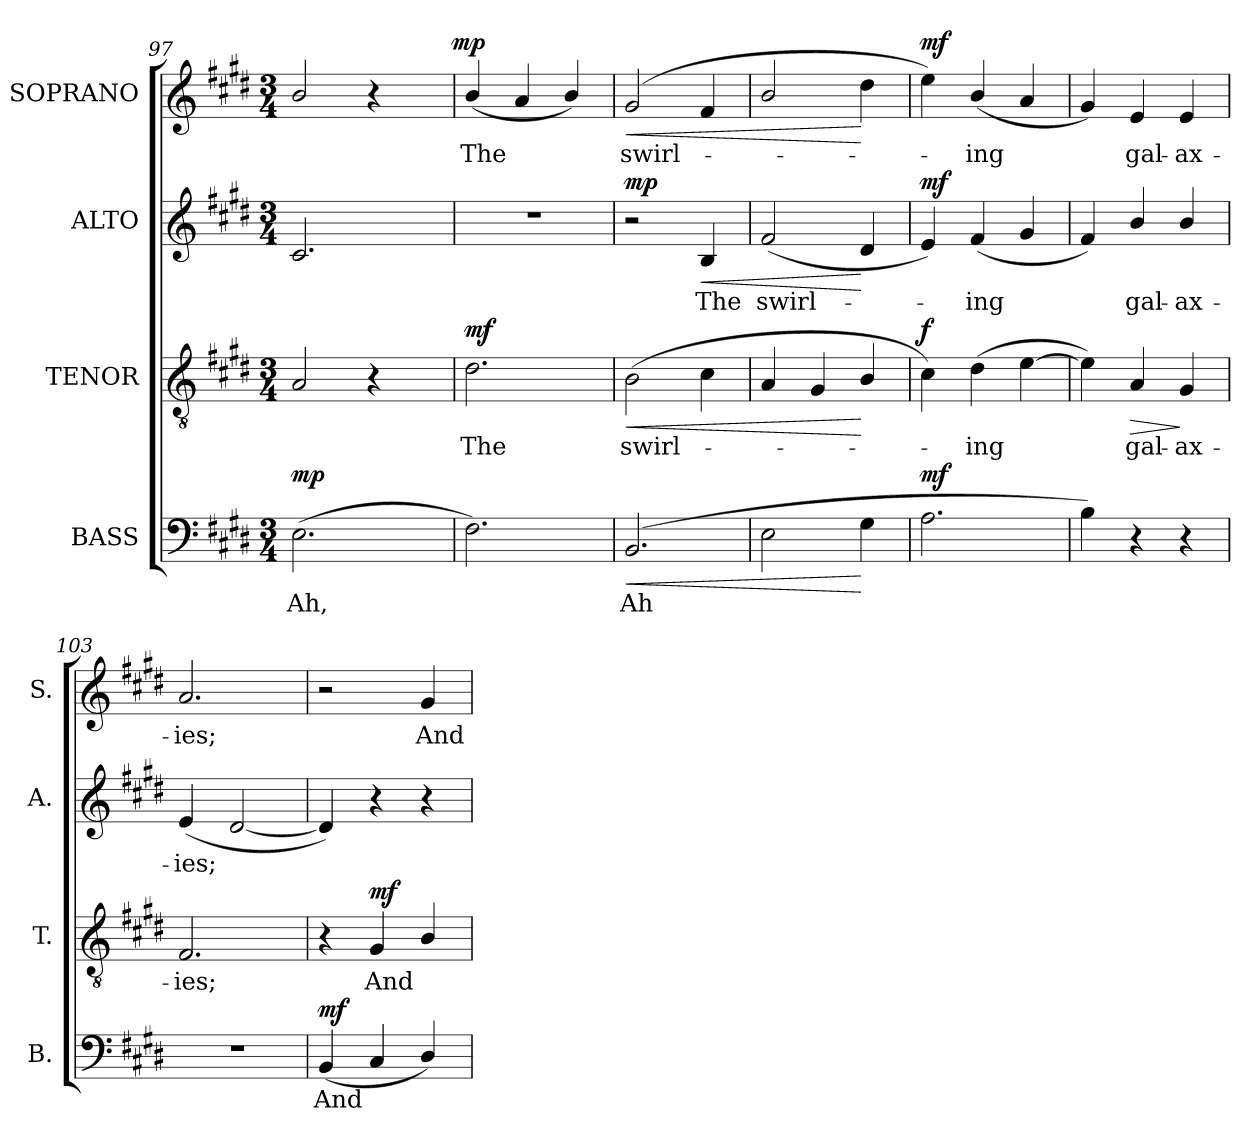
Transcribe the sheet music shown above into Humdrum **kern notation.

**kern	**text	**dynam	**kern	**text	**dynam	**kern	**text	**dynam	**kern	**text	**dynam
*part4	*part4	*part4	*part3	*part3	*part3	*part2	*part2	*part2	*part1	*part1	*part1
*staff4	*staff4	*staff4	*staff3	*staff3	*staff3	*staff2	*staff2	*staff2	*staff1	*staff1	*staff1
*I"BASS	*	*	*I"TENOR	*	*	*I"ALTO	*	*	*I"SOPRANO	*	*
*I'B.	*	*	*I'T.	*	*	*I'A.	*	*	*I'S.	*	*
*clefF4	*	*	*clefGv2	*	*	*clefG2	*	*	*clefG2	*	*
*	*	*	*ITrd7c12	*	*	*	*	*	*	*	*
*k[f#c#g#d#]	*	*	*k[f#c#g#d#]	*	*	*k[f#c#g#d#]	*	*	*k[f#c#g#d#]	*	*
*E:	*	*	*E:	*	*	*E:	*	*	*E:	*	*
*M3/4	*	*	*M3/4	*	*	*M3/4	*	*	*M3/4	*	*
=97	=97	=97	=97	=97	=97	=97	=97	=97	=97	=97	=97
!	!LO:LY:b:color=#000000	!	!	!	!	!	!	!	!	!	!
*	*	*	*	*	*	*	*	*	*^	*	*
(2.Ei\	Ah,	mp	2AAi/	.	.	2.c#i/	.	.	2bi/	2ryy	.	.
.	.	.	4r	.	.	.	.	.	4r	8ryy	.	.
.	.	.	.	.	.	.	.	.	.	16ryy	.	.
.	.	.	.	.	.	.	.	.	.	32ryy	.	.
.	.	.	.	.	.	.	.	.	.	64ryy	.	.
.	.	.	.	.	.	.	.	.	.	128...ryy	.	.
.	.	.	.	.	.	.	.	.	.	1024ryy	.	mp
*	*	*	*	*	*	*	*	*	*v	*v	*	*
=98	=98	=98	=98	=98	=98	=98	=98	=98	=98	=98	=98
*	*	*	*	*	*	*	*	*	*^	*	*
!	!	!	!	!LO:LY:b:color=#000000	!	!LO:N:vis=1	!	!	!	!	!	!
*	*	*	*	*	*	*	*	*	*v	*v	*	*
*	*	*	*	*	*	*	*	*	*^	*	*
!	!	!	!	!	!	!	!	!	!	!	!LO:LY:b:color=#000000	!
*	*	*	*	*	*	*	*	*	*v	*v	*	*
2.F#i\)	.	.	2.D#i\	The	mf	2.r	.	.	(4bi/	The	.
.	.	.	.	.	.	.	.	.	4ai/	.	.
.	.	.	.	.	.	.	.	.	4bi/)	.	.
=99	=99	=99	=99	=99	=99	=99	=99	=99	=99	=99	=99
!	!LO:LY:b:color=#000000	!LO:HP:b	!	!	!	!	!	!	!	!	!
!	!	!	!	!LO:LY:b:color=#000000	!LO:HP:b	!	!	!	!	!	!
!	!	!	!	!	!	!	!	!	!	!LO:LY:b:color=#000000	!LO:HP:b
(2.BBi/	Ah	<	(2BBi\	swirl-	<	2r	.	mp	(2g#i/	swirl-	<
!	!	!	!	!	!	!	!LO:LY:b:color=#000000	!LO:HP:b	!	!	!
.	.	.	4C#i\	.	.	4Bi/	The	<	4f#i/	.	.
=100	=100	=100	=100	=100	=100	=100	=100	=100	=100	=100	=100
!	!	!	!	!	!	!	!LO:LY:b:color=#000000	!	!	!	!
2Ei\	.	.	4AAi/	.	.	(2f#i/	swirl-	.	2bi/	.	.
.	.	.	4GG#i/	.	.	.	.	.	.	.	.
4G#i\	.	[	4BBi/	.	[	4d#i/	.	[	4dd#i\	.	[
!!LO:PB:g=z
=101	=101	=101	=101	=101	=101	=101	=101	=101	=101	=101	=101
2.Ai\	.	mf	4C#i\)	.	f	4ei/)	.	mf	4eei\)	.	mf
!	!	!	!	!LO:LY:b:color=#000000	!	!	!	!	!	!	!
!	!	!	!	!	!	!	!LO:LY:b:color=#000000	!	!	!	!
!	!	!	!	!	!	!	!	!	!	!LO:LY:b:color=#000000	!
.	.	.	(4D#i\	-ing	.	(4f#i/	-ing	.	(4bi/	-ing	.
.	.	.	[4Ei\	.	.	4g#i/	.	.	4ai/	.	.
=102	=102	=102	=102	=102	=102	=102	=102	=102	=102	=102	=102
4Bi\)	.	.	4Ei\])	.	.	4f#i/)	.	.	4g#i/)	.	.
!	!	!	!	!LO:LY:b:color=#000000	!LO:HP:b	!	!	!	!	!	!
!	!	!	!	!	!	!	!LO:LY:b:color=#000000	!	!	!	!
!	!	!	!	!	!	!	!	!	!	!LO:LY:b:color=#000000	!
4r	.	.	4AAi/	gal-	>	4bi/	gal-	.	4ei/	gal-	.
!	!	!	!	!LO:LY:b:color=#000000	!	!	!	!	!	!	!
!	!	!	!	!	!	!	!LO:LY:b:color=#000000	!	!	!	!
!	!	!	!	!	!	!	!	!	!	!LO:LY:b:color=#000000	!
4r	.	.	4GG#i/	-ax-	]	4bi/	-ax-	.	4ei/	-ax-	.
=103	=103	=103	=103	=103	=103	=103	=103	=103	=103	=103	=103
!LO:N:vis=1	!	!	!	!	!	!	!	!	!	!	!
!	!	!	!	!LO:LY:b:color=#000000	!	!	!	!	!	!	!
!	!	!	!	!	!	!	!LO:LY:b:color=#000000	!	!	!	!
!	!	!	!	!	!	!	!	!	!	!LO:LY:b:color=#000000	!
2.r	.	.	2.FF#i/	-ies;	.	(4ei/	-ies;	.	2.ai/	-ies;	.
.	.	.	.	.	.	[2d#i/	.	.	.	.	.
=104	=104	=104	=104	=104	=104	=104	=104	=104	=104	=104	=104
!	!LO:LY:b:color=#000000	!	!	!	!	!	!	!	!	!	!
(4BBi/	And	mf	4r	.	.	4d#i/])	.	.	2r	.	.
!	!	!	!	!LO:LY:b:color=#000000	!	!	!	!	!	!	!
4C#i/	.	.	4GG#i/	And	mf	4r	.	.	.	.	.
!	!	!	!	!	!	!	!	!	!	!LO:LY:b:color=#000000	!
4D#i/)	.	.	4BBi/	.	.	4r	.	.	4g#i/	And	.
=	=	=	=	=	=	=	=	=	=	=	=
*-	*-	*-	*-	*-	*-	*-	*-	*-	*-	*-	*-
